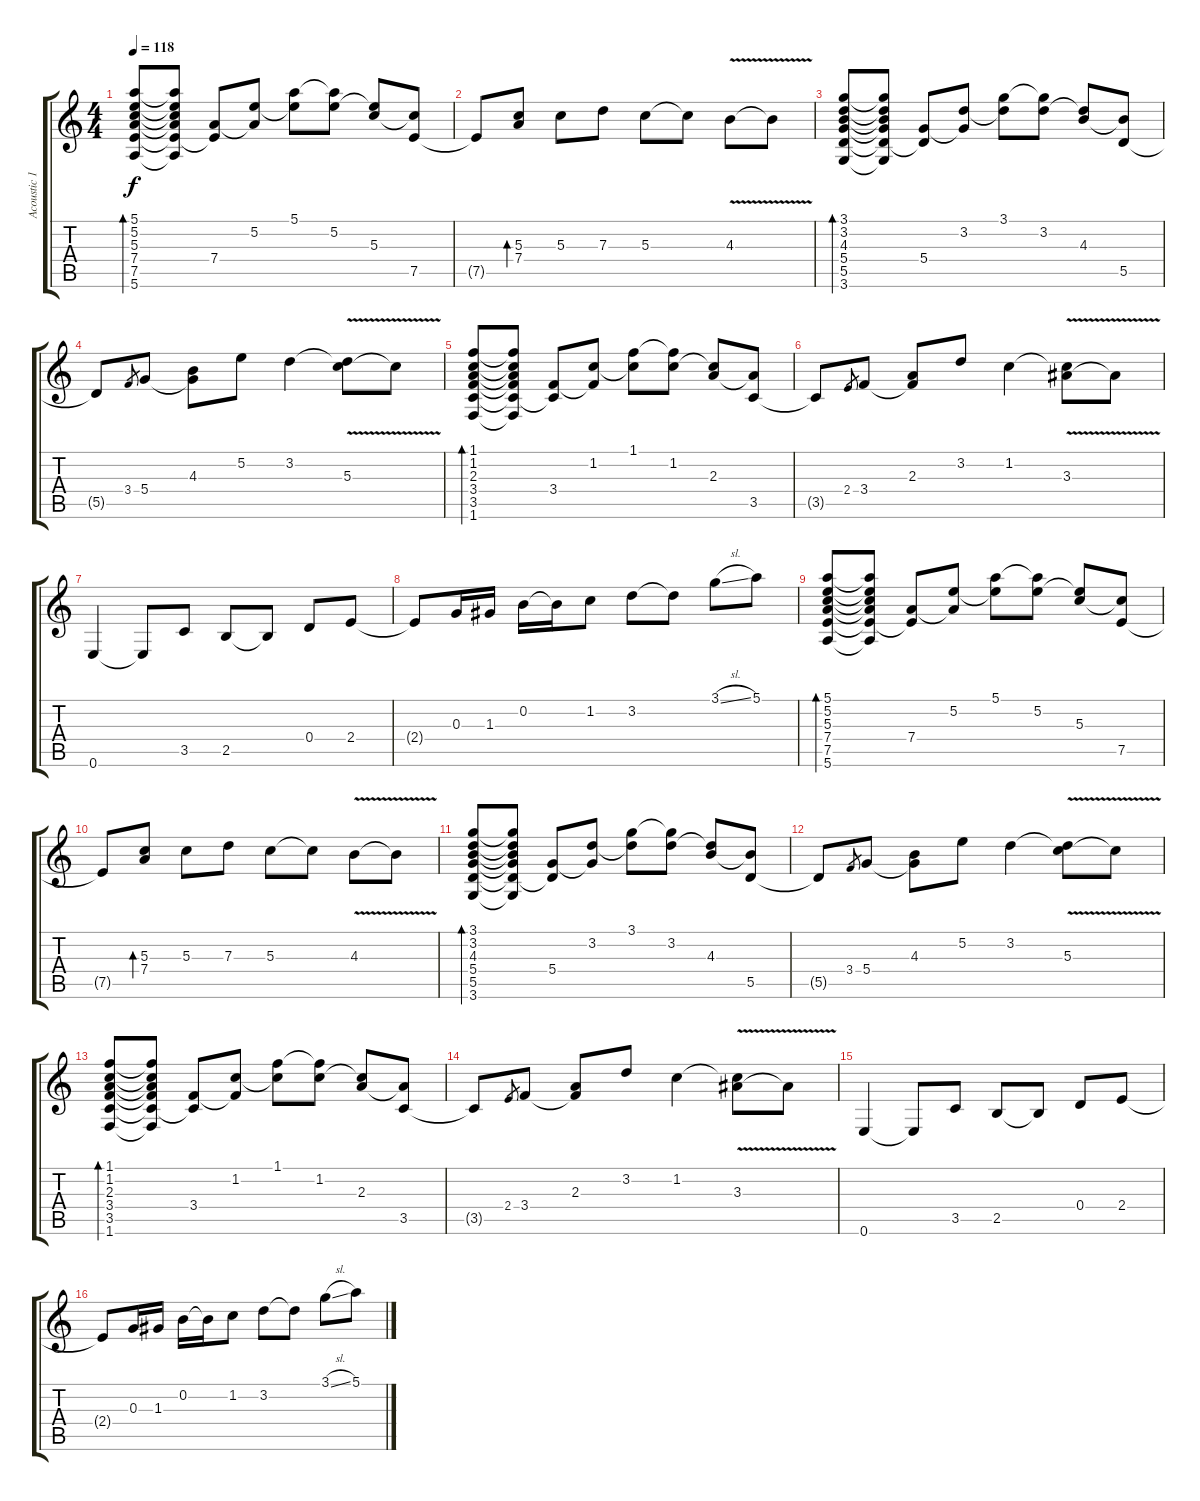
\track ("Acoustic 1" "Acoustic 1") {instrument acousticguitarsteel}
\staff {score tabs}
\tuning (E4 B3 G3 D3 A2 E2) {hide}
\ts (4 4)
\tempo 118
\clef g2
\ks c
(5.1 5.2 5.3 7.4 7.5 5.6).8{bd 240 dy f} (5.1{t} 5.2{t} 5.3{t} 7.4{t} 7.5{t} 5.6{t}).8 (7.4 7.5{t}).8 (5.2 7.4{t}).8 (5.1 5.2{t}).8 (5.1{t} 5.2).8 (5.2{t} 5.3).8 (5.3{t} 7.5).8 |
7.5{t}.8 (5.3 7.4).8{bd 240} 5.3.8 7.3.8 5.3.8 5.3{t}.8 4.3{v}.8 4.3{t}.8 |
(3.1 3.2 4.3 5.4 5.5 3.6).8{bd 240} (3.1{t} 3.2{t} 4.3{t} 5.4{t} 5.5{t} 3.6{t}).8 (5.4 5.5{t}).8 (3.2 5.4{t}).8 (3.1 3.2{t}).8 (3.1{t} 3.2).8 (3.2{t} 4.3).8 (4.3{t} 5.5).8 |
5.5{t}.8 3.4.8{gr} 5.4.8 (4.3 5.4{t}).8 5.2.8 3.2.4 (3.2{t} 5.3{v}).8 5.3{t}.8 |
(1.1 1.2 2.3 3.4 3.5 1.6).8{bd 480} (1.1{t} 1.2{t} 2.3{t} 3.4{t} 3.5{t} 1.6{t}).8 (3.4 3.5{t}).8 (1.2 3.4{t}).8 (1.1 1.2{t}).8 (1.1{t} 1.2).8 (1.2{t} 2.3).8 (2.3{t} 3.5).8 |
3.5{t}.8 2.4.8{gr} 3.4.8 (2.3 3.4{t}).8 3.2.8 1.2.4 (1.2{t} 3.3{v}).8 3.3{t}.8 |
0.6.4 0.6{t}.8 3.5.8 2.5.8 2.5{t}.8 0.4.8 2.4.8 |
2.4{t}.8 0.3.16 1.3.16 0.2.16 0.2{t}.16 1.2.8 3.2.8 3.2{t}.8 3.1{sl}.8 5.1.8 |
(5.1 5.2 5.3 7.4 7.5 5.6).8{bd 240} (5.1{t} 5.2{t} 5.3{t} 7.4{t} 7.5{t} 5.6{t}).8 (7.4 7.5{t}).8 (5.2 7.4{t}).8 (5.1 5.2{t}).8 (5.1{t} 5.2).8 (5.2{t} 5.3).8 (5.3{t} 7.5).8 |
7.5{t}.8 (5.3 7.4).8{bd 240} 5.3.8 7.3.8 5.3.8 5.3{t}.8 4.3{v}.8 4.3{t}.8 |
(3.1 3.2 4.3 5.4 5.5 3.6).8{bd 240} (3.1{t} 3.2{t} 4.3{t} 5.4{t} 5.5{t} 3.6{t}).8 (5.4 5.5{t}).8 (3.2 5.4{t}).8 (3.1 3.2{t}).8 (3.1{t} 3.2).8 (3.2{t} 4.3).8 (4.3{t} 5.5).8 |
5.5{t}.8 3.4.8{gr} 5.4.8 (4.3 5.4{t}).8 5.2.8 3.2.4 (3.2{t} 5.3{v}).8 5.3{t}.8 |
(1.1 1.2 2.3 3.4 3.5 1.6).8{bd 480} (1.1{t} 1.2{t} 2.3{t} 3.4{t} 3.5{t} 1.6{t}).8 (3.4 3.5{t}).8 (1.2 3.4{t}).8 (1.1 1.2{t}).8 (1.1{t} 1.2).8 (1.2{t} 2.3).8 (2.3{t} 3.5).8 |
3.5{t}.8 2.4.8{gr} 3.4.8 (2.3 3.4{t}).8 3.2.8 1.2.4 (1.2{t} 3.3{v}).8 3.3{t}.8 |
0.6.4 0.6{t}.8 3.5.8 2.5.8 2.5{t}.8 0.4.8 2.4.8 |
2.4{t}.8 0.3.16 1.3.16 0.2.16 0.2{t}.16 1.2.8 3.2.8 3.2{t}.8 3.1{sl}.8 5.1.8
